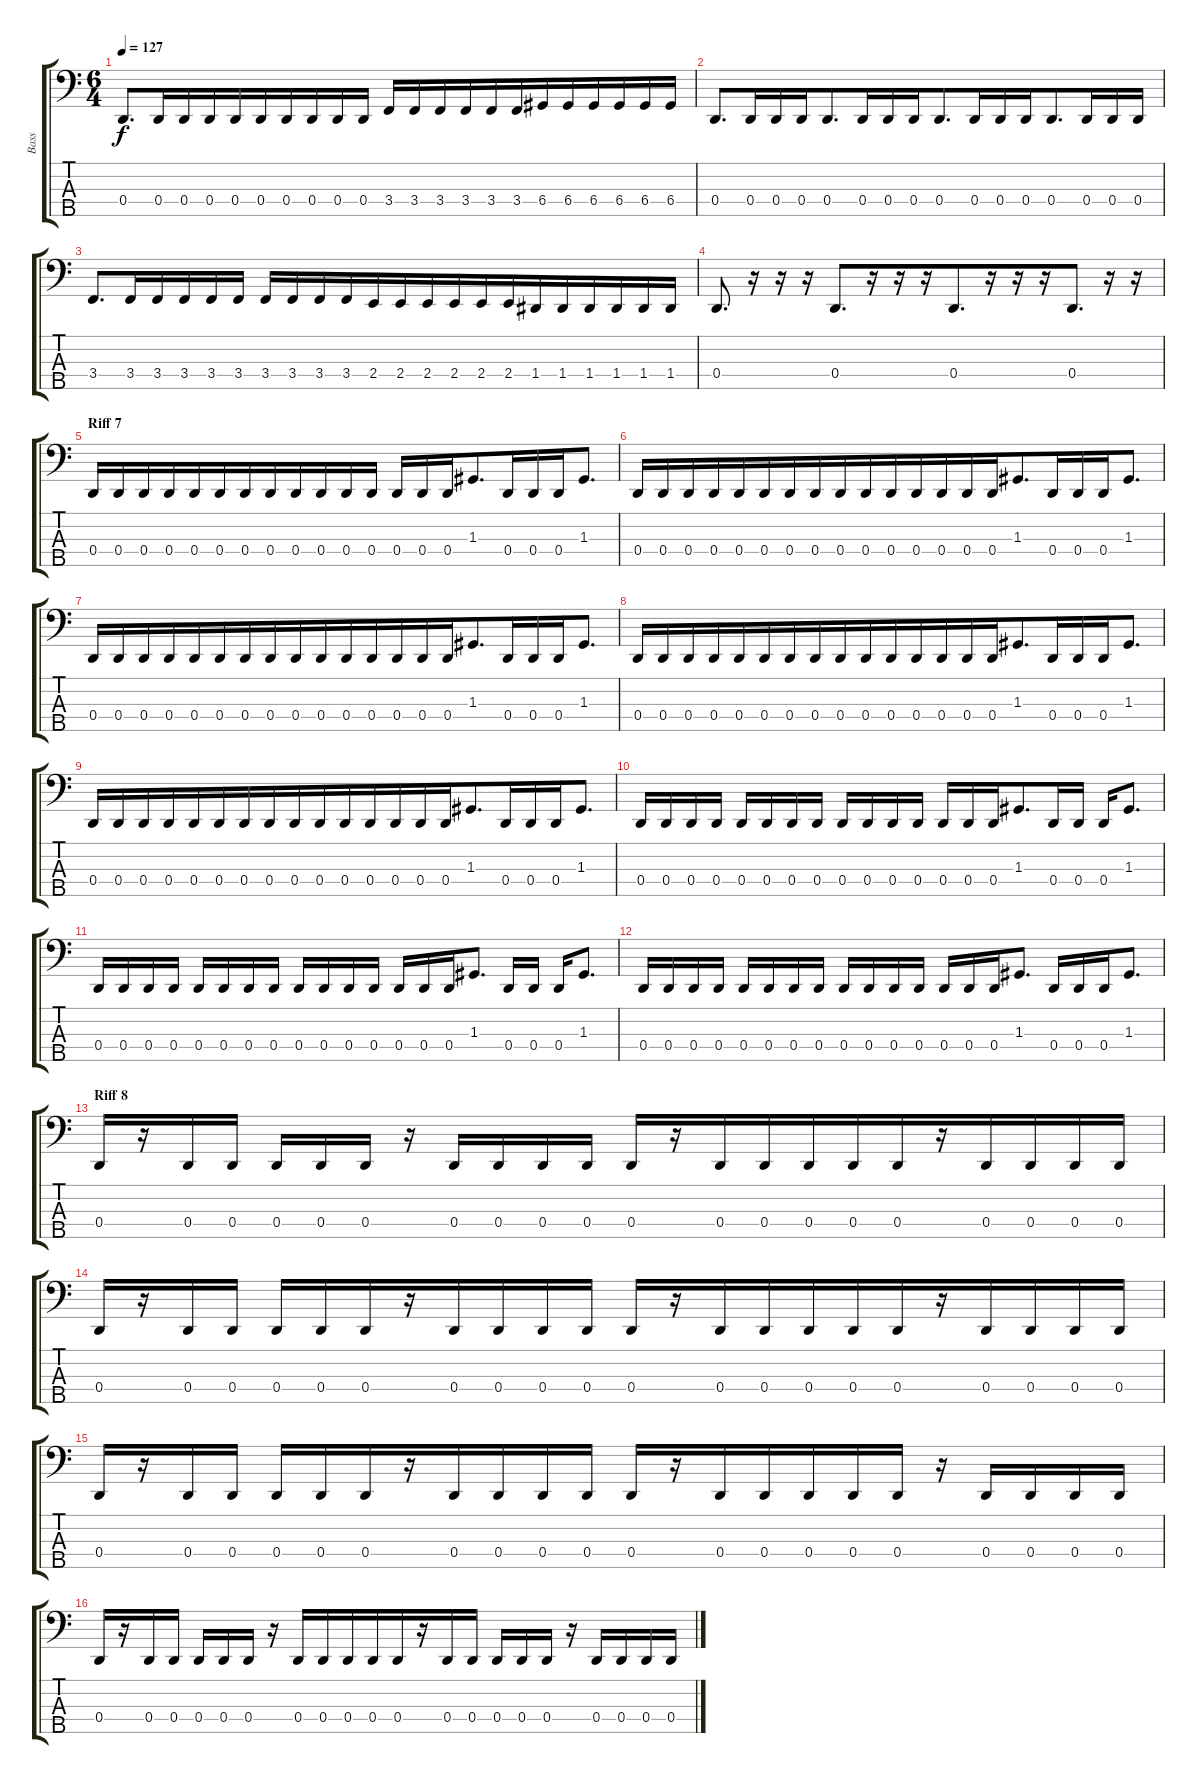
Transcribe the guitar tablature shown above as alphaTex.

\track ("Bass" "Bass") {instrument electricbassfinger}
\staff {score tabs}
\tuning (F2 C2 G1 D1 A0) {hide}
\ts (6 4)
\tempo 127
\clef f4
\ks c
0.4.8{d dy f beam merge} 0.4.16{beam merge} 0.4.16{beam merge} 0.4.16{beam merge} 0.4.16{beam merge} 0.4.16{beam merge} 0.4.16{beam merge} 0.4.16{beam merge} 0.4.16{beam merge} 0.4.16 3.4.16{beam merge} 3.4.16{beam merge} 3.4.16{beam merge} 3.4.16{beam merge} 3.4.16{beam merge} 3.4.16{beam merge} 6.4.16{beam merge} 6.4.16{beam merge} 6.4.16{beam merge} 6.4.16 6.4.16{beam merge} 6.4.16 |
0.4.8{d beam merge} 0.4.16{beam merge} 0.4.16{beam merge} 0.4.16{beam merge} 0.4.8{d beam merge} 0.4.16{beam merge} 0.4.16{beam merge} 0.4.16{beam merge} 0.4.8{d beam merge} 0.4.16{beam merge} 0.4.16{beam merge} 0.4.16{beam merge} 0.4.8{d beam merge} 0.4.16 0.4.16{beam merge} 0.4.16 |
3.4.8{d beam merge} 3.4.16{beam merge} 3.4.16{beam merge} 3.4.16{beam merge} 3.4.16{beam merge} 3.4.16 3.4.16{beam merge} 3.4.16{beam merge} 3.4.16{beam merge} 3.4.16{beam merge} 2.4.16{beam merge} 2.4.16{beam merge} 2.4.16{beam merge} 2.4.16{beam merge} 2.4.16 2.4.16{beam merge} 1.4.16 1.4.16{beam merge} 1.4.16{beam merge} 1.4.16{beam merge} 1.4.16{beam merge} 1.4.16 |
0.4.8{d} r.16{beam merge} r.16{beam merge} r.16{beam merge} 0.4.8{d beam merge} r.16{beam merge} r.16{beam merge} r.16{beam merge} 0.4.8{d beam merge} r.16{beam merge} r.16{beam merge} r.16{beam merge} 0.4.8{d beam merge} r.16{beam merge} r.16 |
\section ("" "Riff 7")
0.4.16{beam merge} 0.4.16{beam merge} 0.4.16{beam merge} 0.4.16{beam merge} 0.4.16 0.4.16{beam merge} 0.4.16{beam merge} 0.4.16{beam merge} 0.4.16{beam merge} 0.4.16{beam merge} 0.4.16{beam merge} 0.4.16 0.4.16{beam merge} 0.4.16{beam merge} 0.4.16{beam merge} 1.3.8{d beam merge} 0.4.16{beam merge} 0.4.16{beam merge} 0.4.16{beam merge} 1.3.8{d} |
0.4.16{beam merge} 0.4.16{beam merge} 0.4.16{beam merge} 0.4.16{beam merge} 0.4.16{beam merge} 0.4.16{beam merge} 0.4.16{beam merge} 0.4.16{beam merge} 0.4.16{beam merge} 0.4.16{beam merge} 0.4.16{beam merge} 0.4.16{beam merge} 0.4.16{beam merge} 0.4.16{beam merge} 0.4.16{beam merge} 1.3.8{d beam merge} 0.4.16{beam merge} 0.4.16{beam merge} 0.4.16 1.3.8{d} |
0.4.16{beam merge} 0.4.16{beam merge} 0.4.16{beam merge} 0.4.16{beam merge} 0.4.16{beam merge} 0.4.16 0.4.16{beam merge} 0.4.16{beam merge} 0.4.16{beam merge} 0.4.16{beam merge} 0.4.16{beam merge} 0.4.16{beam merge} 0.4.16{beam merge} 0.4.16{beam merge} 0.4.16{beam merge} 1.3.8{d beam merge} 0.4.16{beam merge} 0.4.16{beam merge} 0.4.16{beam merge} 1.3.8{d} |
0.4.16{beam merge} 0.4.16{beam merge} 0.4.16{beam merge} 0.4.16{beam merge} 0.4.16{beam merge} 0.4.16{beam merge} 0.4.16{beam merge} 0.4.16{beam merge} 0.4.16 0.4.16{beam merge} 0.4.16{beam merge} 0.4.16{beam merge} 0.4.16{beam merge} 0.4.16{beam merge} 0.4.16{beam merge} 1.3.8{d beam merge} 0.4.16{beam merge} 0.4.16{beam merge} 0.4.16{beam merge} 1.3.8{d} |
0.4.16{beam merge} 0.4.16{beam merge} 0.4.16 0.4.16{beam merge} 0.4.16{beam merge} 0.4.16{beam merge} 0.4.16{beam merge} 0.4.16{beam merge} 0.4.16{beam merge} 0.4.16{beam merge} 0.4.16{beam merge} 0.4.16{beam merge} 0.4.16{beam merge} 0.4.16{beam merge} 0.4.16{beam merge} 1.3.8{d beam merge} 0.4.16{beam merge} 0.4.16{beam merge} 0.4.16{beam merge} 1.3.8{d} |
0.4.16 0.4.16 0.4.16 0.4.16 0.4.16 0.4.16 0.4.16{beam merge} 0.4.16 0.4.16 0.4.16 0.4.16 0.4.16 0.4.16{beam merge} 0.4.16 0.4.16{beam merge} 1.3.8{d beam merge} 0.4.16 0.4.16 0.4.16 1.3.8{d} |
0.4.16 0.4.16 0.4.16 0.4.16 0.4.16 0.4.16 0.4.16 0.4.16 0.4.16 0.4.16 0.4.16 0.4.16 0.4.16 0.4.16 0.4.16 1.3.8{d} 0.4.16{beam merge} 0.4.16 0.4.16{beam merge} 1.3.8{d} |
0.4.16 0.4.16 0.4.16 0.4.16 0.4.16 0.4.16{beam merge} 0.4.16 0.4.16 0.4.16 0.4.16 0.4.16 0.4.16 0.4.16 0.4.16 0.4.16 1.3.8{d} 0.4.16 0.4.16{beam merge} 0.4.16 1.3.8{d} |
\section ("" "Riff 8")
0.4.16 r.16 0.4.16 0.4.16 0.4.16 0.4.16{beam merge} 0.4.16 r.16 0.4.16 0.4.16 0.4.16 0.4.16 0.4.16{beam merge} r.16{beam merge} 0.4.16{beam merge} 0.4.16{beam merge} 0.4.16{beam merge} 0.4.16{beam merge} 0.4.16{beam merge} r.16 0.4.16{beam merge} 0.4.16{beam merge} 0.4.16{beam merge} 0.4.16 |
0.4.16 r.16 0.4.16{beam merge} 0.4.16 0.4.16{beam merge} 0.4.16 0.4.16{beam merge} r.16 0.4.16{beam merge} 0.4.16 0.4.16{beam merge} 0.4.16 0.4.16{beam merge} r.16 0.4.16{beam merge} 0.4.16{beam merge} 0.4.16{beam merge} 0.4.16 0.4.16{beam merge} r.16 0.4.16{beam merge} 0.4.16 0.4.16{beam merge} 0.4.16 |
0.4.16{beam merge} r.16 0.4.16{beam merge} 0.4.16 0.4.16 0.4.16 0.4.16{beam merge} r.16 0.4.16{beam merge} 0.4.16 0.4.16{beam merge} 0.4.16 0.4.16 r.16 0.4.16 0.4.16{beam merge} 0.4.16 0.4.16{beam merge} 0.4.16 r.16 0.4.16 0.4.16 0.4.16 0.4.16 |
0.4.16{beam merge} r.16 0.4.16{beam merge} 0.4.16 0.4.16{beam merge} 0.4.16 0.4.16 r.16{beam merge} 0.4.16 0.4.16 0.4.16 0.4.16{beam merge} 0.4.16 r.16{beam merge} 0.4.16 0.4.16 0.4.16 0.4.16 0.4.16 r.16 0.4.16 0.4.16 0.4.16 0.4.16
